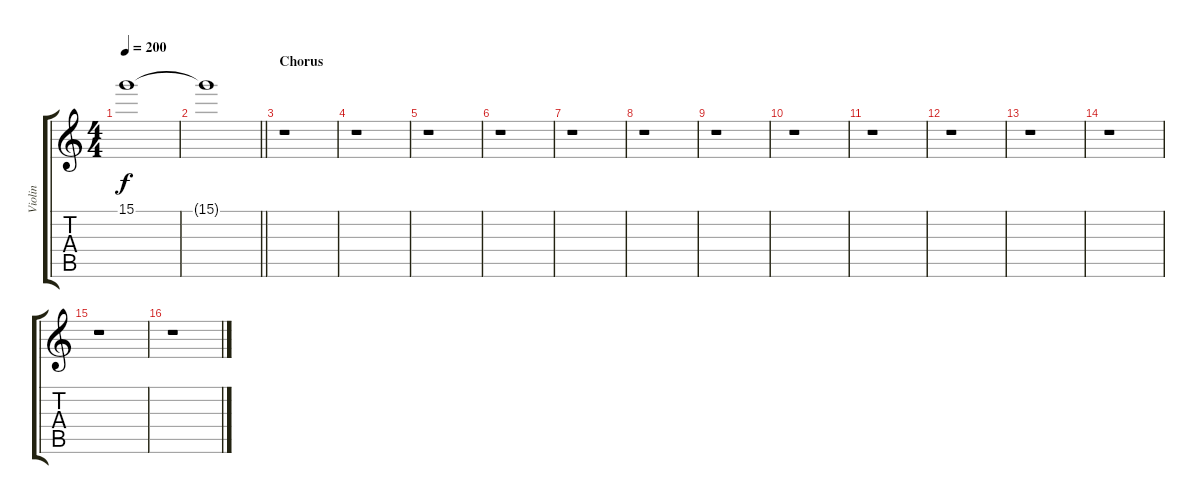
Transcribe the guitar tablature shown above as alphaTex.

\track ("Violin" "Violin") {instrument electricguitarclean}
\staff {score tabs}
\tuning (E4 B3 G3 D3 A2 E2) {hide}
\ts (4 4)
\tempo 200
\clef g2
\ks c
15.1{t}.1{dy f} |
\barLineRight lightlight
15.1{t}.1 |
\section ("" "Chorus")
r.1 |
r.1 |
r.1 |
r.1 |
r.1 |
r.1 |
r.1 |
r.1 |
r.1 |
r.1 |
r.1 |
r.1 |
r.1 |
r.1
